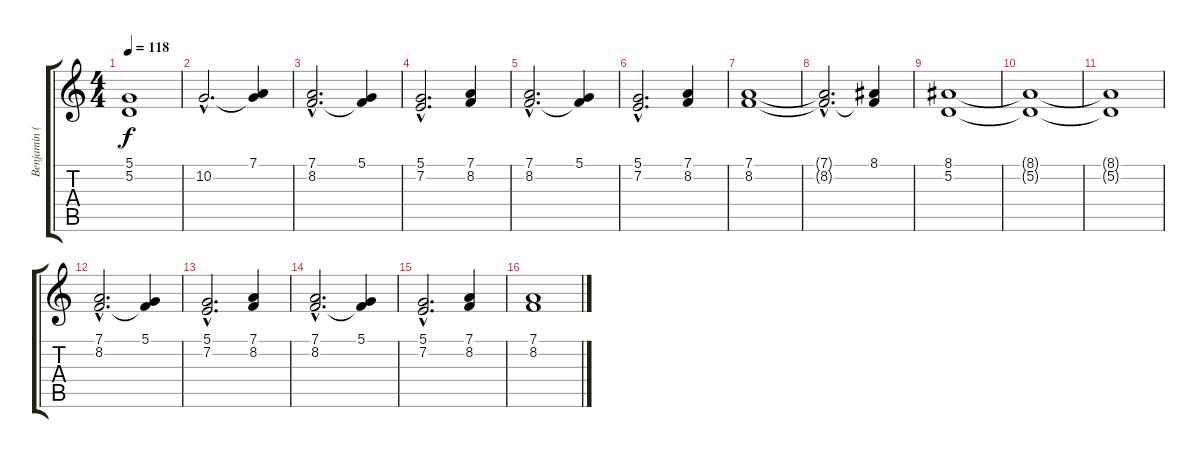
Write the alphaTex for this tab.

\track ("Benjamin (KeybChoir)" "Benjamin (") {instrument pad4choir}
\staff {score tabs}
\tuning (D4 A3 F3 C3 G2 D2) {hide}
\ts (4 4)
\tempo 118
\clef g2
\ks c
(5.1{t} 5.2{t}).1{dy f} |
10.2{hac}.2{d} (7.1 10.2{t}).4 |
(7.1{hac} 8.2{hac}).2{d} (5.1 8.2{t}).4 |
(5.1{hac} 7.2{hac}).2{d} (7.1 8.2).4 |
(7.1{hac} 8.2{hac}).2{d} (5.1 8.2{t}).4 |
(5.1{hac} 7.2{hac}).2{d} (7.1 8.2).4 |
(7.1 8.2).1 |
(7.1{hac t} 8.2{hac t}).2{d} (8.1 8.2{t}).4 |
(8.1 5.2).1 |
(8.1{t} 5.2{t}).1 |
(8.1{t} 5.2{t}).1 |
(7.1{hac} 8.2{hac}).2{d} (5.1 8.2{t}).4 |
(5.1{hac} 7.2{hac}).2{d} (7.1 8.2).4 |
(7.1{hac} 8.2{hac}).2{d} (5.1 8.2{t}).4 |
(5.1{hac} 7.2{hac}).2{d} (7.1 8.2).4 |
(7.1 8.2).1
